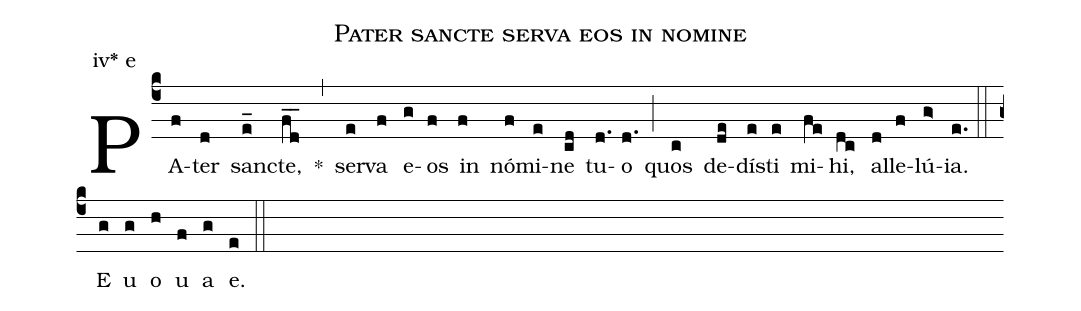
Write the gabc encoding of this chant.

name: Pater sancte serva eos in nomine;
annotation: iv* e;
mode: 4;
%%
(c4)
PA(f)ter(d) san(e_)cte,(fd__) *(,)
ser(e)va(f) e(g)os(f) in(f) nó(f)mi(e)ne(cd) tu(d.)o(d.) (;)
quos(c) de(de)dí(e)sti(e) mi(fe)hi,(dc) al(d)le(f)lú(g>)ia.(e.) (::)
E(g) u(g) o(h) u(f) a(g) e.(e) (::)
